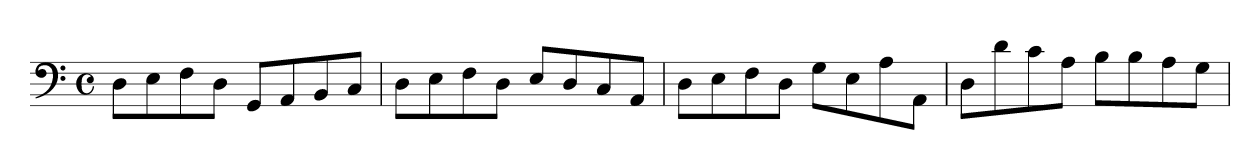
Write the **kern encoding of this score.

**kern
*part1
*staff1
*clefF4
*M4/4
*met(c)
=1
8DL
8E
8F
8DJ
8GGL
8AA
8BB
8CJ
=2
8DL
8E
8F
8DJ
8EL
8D
8C
8AAJ
=3
8DL
8E
8F
8DJ
8GL
8E
8A
8AAJ
=4
8DL
8d
8c
8AJ
8BL
8B
8A
8GJ
=
*-
